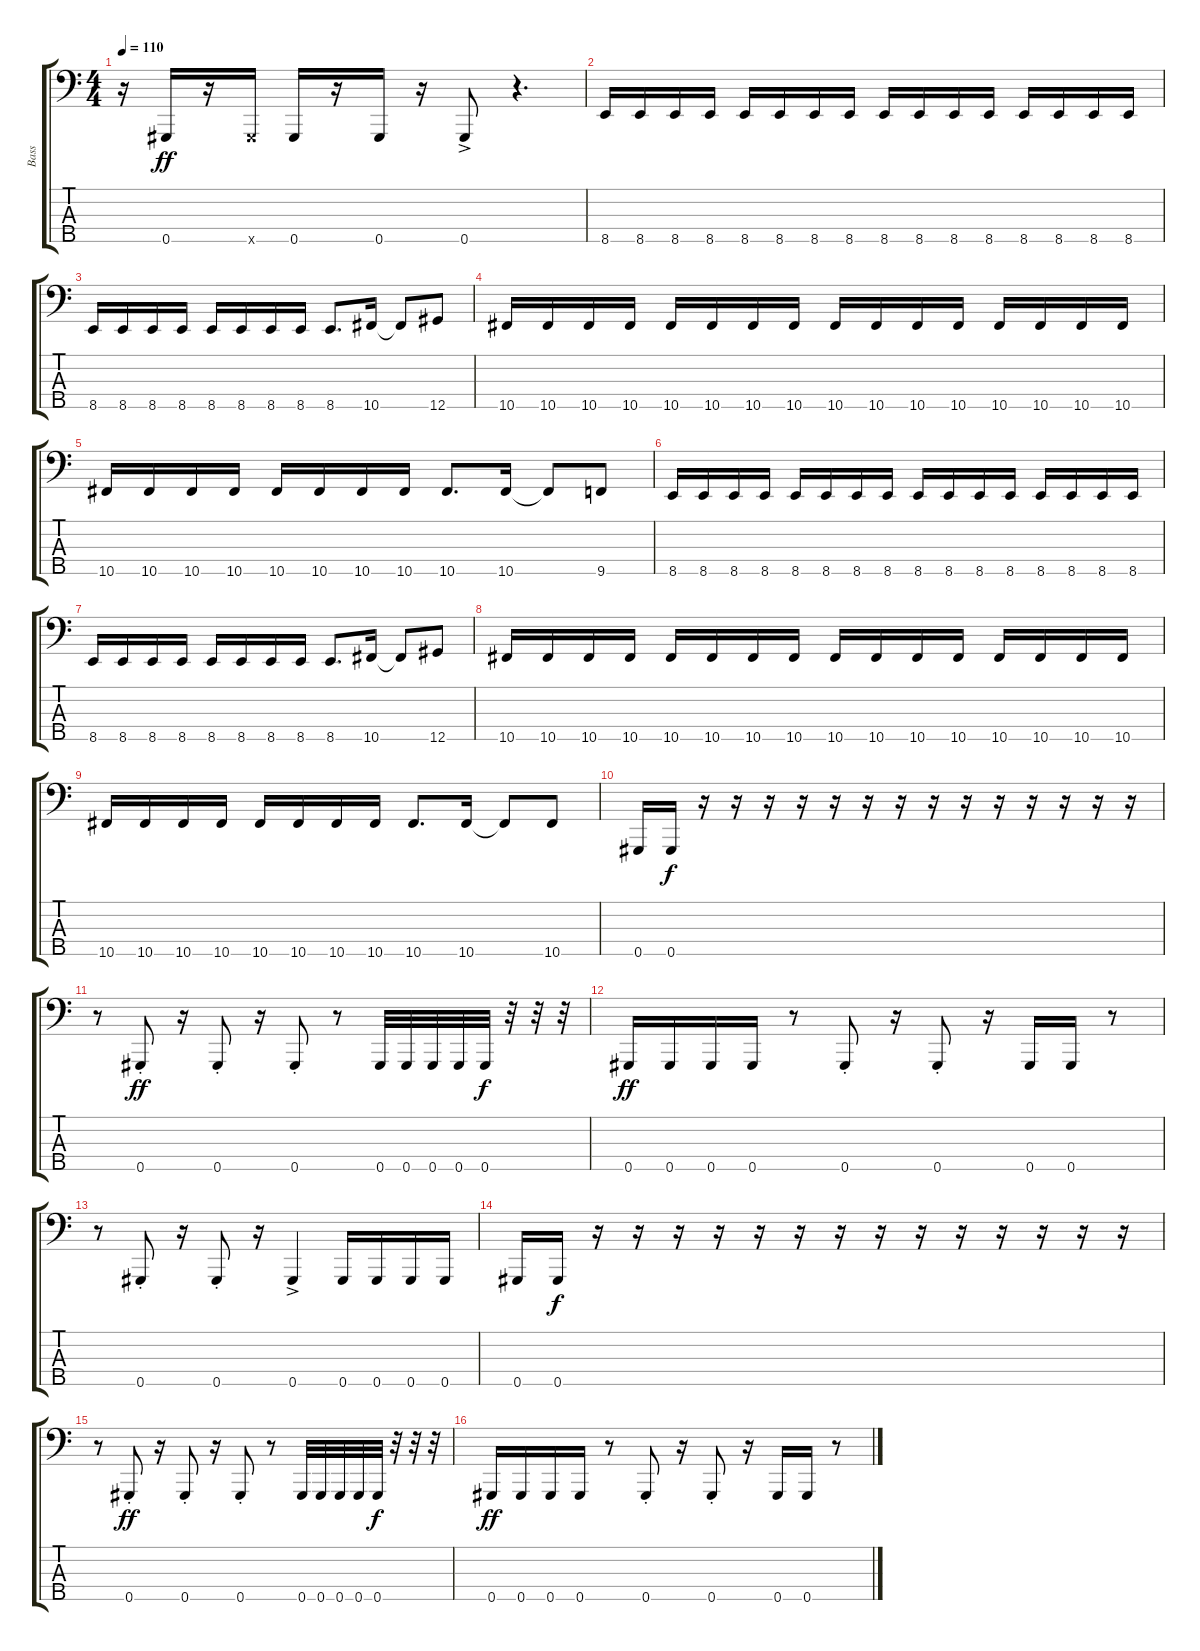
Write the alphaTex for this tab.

\track ("Bass" "Bass") {instrument electricbassfinger}
\staff {score tabs}
\tuning (A2 E2 B1 Gb1 Ab0) {hide}
\ts (4 4)
\tempo 110
\clef f4
\ks c
r.16{dy ff} 0.5.16 r.16 0.5{x}.16 0.5.16 r.16 0.5.16 r.16 0.5{ac}.8 r.4{d} |
8.5.16 8.5.16 8.5.16 8.5.16 8.5.16 8.5.16 8.5.16 8.5.16 8.5.16 8.5.16 8.5.16 8.5.16 8.5.16 8.5.16 8.5.16 8.5.16 |
8.5.16 8.5.16 8.5.16 8.5.16 8.5.16 8.5.16 8.5.16 8.5.16 8.5.8{d} 10.5.16 10.5{t}.8 12.5.8 |
10.5.16 10.5.16 10.5.16 10.5.16 10.5.16 10.5.16 10.5.16 10.5.16 10.5.16 10.5.16 10.5.16 10.5.16 10.5.16 10.5.16 10.5.16 10.5.16 |
10.5.16 10.5.16 10.5.16 10.5.16 10.5.16 10.5.16 10.5.16 10.5.16 10.5.8{d} 10.5.16 10.5{t}.8 9.5.8 |
8.5.16 8.5.16 8.5.16 8.5.16 8.5.16 8.5.16 8.5.16 8.5.16 8.5.16 8.5.16 8.5.16 8.5.16 8.5.16 8.5.16 8.5.16 8.5.16 |
8.5.16 8.5.16 8.5.16 8.5.16 8.5.16 8.5.16 8.5.16 8.5.16 8.5.8{d} 10.5.16 10.5{t}.8 12.5.8 |
10.5.16 10.5.16 10.5.16 10.5.16 10.5.16 10.5.16 10.5.16 10.5.16 10.5.16 10.5.16 10.5.16 10.5.16 10.5.16 10.5.16 10.5.16 10.5.16 |
10.5.16 10.5.16 10.5.16 10.5.16 10.5.16 10.5.16 10.5.16 10.5.16 10.5.8{d} 10.5.16 10.5{t}.8 10.5.8 |
0.5.16 0.5.16{dy f} r.16 r.16 r.16 r.16 r.16 r.16 r.16 r.16 r.16 r.16 r.16 r.16 r.16 r.16 |
r.8 0.5{st}.8{dy ff} r.16 0.5{st}.8 r.16 0.5{st}.8 r.8 0.5.32 0.5.32 0.5.32 0.5.32 0.5.32{dy f} r.32 r.32 r.32 |
0.5.16{dy ff} 0.5.16 0.5.16 0.5.16 r.8 0.5{st}.8 r.16 0.5{st}.8 r.16 0.5.16 0.5.16 r.8 |
r.8 0.5{st}.8 r.16 0.5{st}.8 r.16 0.5{ac}.4 0.5.16 0.5.16 0.5.16 0.5.16 |
0.5.16 0.5.16{dy f} r.16 r.16 r.16 r.16 r.16 r.16 r.16 r.16 r.16 r.16 r.16 r.16 r.16 r.16 |
r.8 0.5{st}.8{dy ff} r.16 0.5{st}.8 r.16 0.5{st}.8 r.8 0.5.32 0.5.32 0.5.32 0.5.32 0.5.32{dy f} r.32 r.32 r.32 |
0.5.16{dy ff} 0.5.16 0.5.16 0.5.16 r.8 0.5{st}.8 r.16 0.5{st}.8 r.16 0.5.16 0.5.16 r.8
